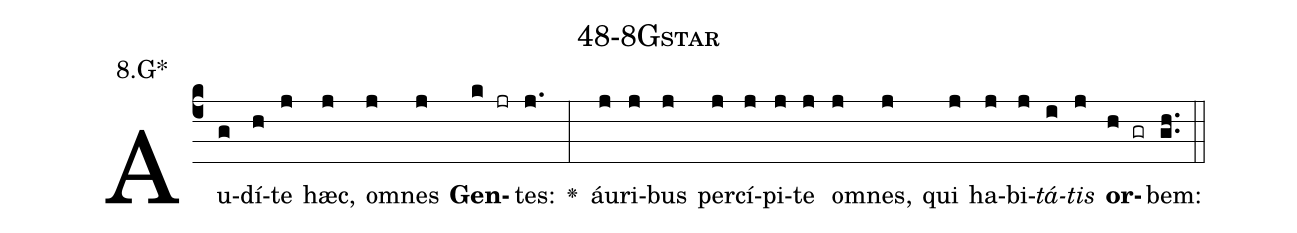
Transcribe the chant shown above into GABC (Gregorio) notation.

name: 48-8Gstar;
annotation: 8.G*;
%%
(c4)Au(g)dí(h)te(j) hæc,(j) om(j)nes(j) <b>Gen</b>(k jr)tes:(j.) <v>\greheightstar</v>(:) áu(j)ri(j)bus(j) per(j)cí(j)pi(j)te(j) om(j)nes,(j) qui(j) ha(j)bi(j)<i>tá</i>(i)<i>tis</i>(j) <b>or</b>(h gr)bem:(gh..) (::)


%E(j) u(j) o(i) u(j) a(h) e.(gh..) (::)
